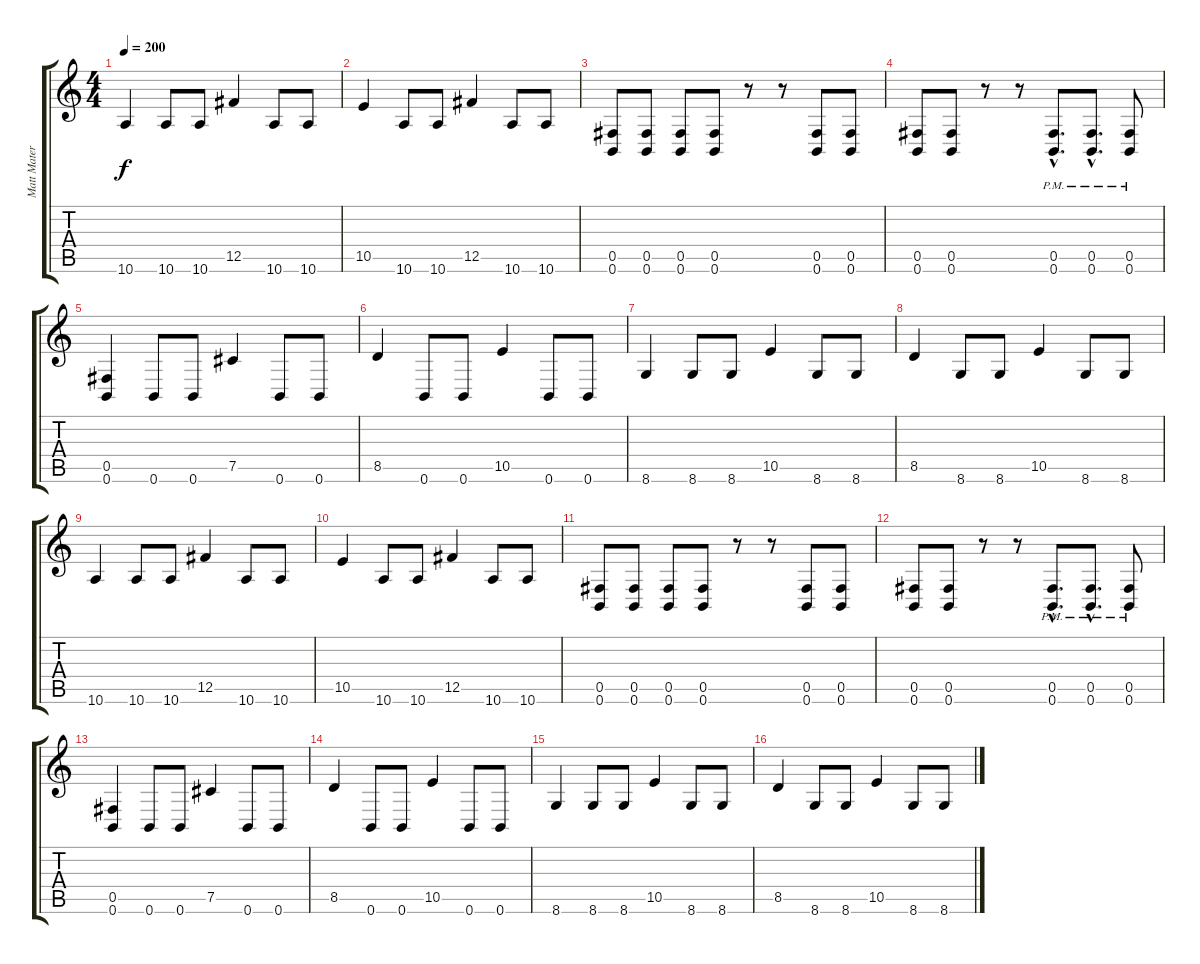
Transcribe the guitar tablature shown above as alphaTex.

\track ("Matt Matera" "Matt Mater") {instrument overdrivenguitar}
\staff {score tabs}
\tuning (Db4 Ab3 E3 B2 Gb2 B1) {hide}
\ts (4 4)
\tempo 200
\clef g2
\ks c
10.6.4{dy f} 10.6.8 10.6.8 12.5.4 10.6.8 10.6.8 |
10.5.4 10.6.8 10.6.8 12.5.4 10.6.8 10.6.8 |
(0.5 0.6).8 (0.5 0.6).8 (0.5 0.6).8 (0.5 0.6).8 r.8 r.8 (0.5 0.6).8 (0.5 0.6).8 |
(0.5 0.6).8 (0.5 0.6).8 r.8 r.8 (0.5{hac pm} 0.6{hac pm}).8{d} (0.5{hac pm} 0.6{hac pm}).8{d} (0.5{pm} 0.6{pm}).8 |
(0.5 0.6).4 0.6.8 0.6.8 7.5.4 0.6.8 0.6.8 |
8.5.4 0.6.8 0.6.8 10.5.4 0.6.8 0.6.8 |
8.6.4 8.6.8 8.6.8 10.5.4 8.6.8 8.6.8 |
8.5.4 8.6.8 8.6.8 10.5.4 8.6.8 8.6.8 |
10.6.4 10.6.8 10.6.8 12.5.4 10.6.8 10.6.8 |
10.5.4 10.6.8 10.6.8 12.5.4 10.6.8 10.6.8 |
(0.5 0.6).8 (0.5 0.6).8 (0.5 0.6).8 (0.5 0.6).8 r.8 r.8 (0.5 0.6).8 (0.5 0.6).8 |
(0.5 0.6).8 (0.5 0.6).8 r.8 r.8 (0.5{hac pm} 0.6{hac pm}).8{d} (0.5{hac pm} 0.6{hac pm}).8{d} (0.5{pm} 0.6{pm}).8 |
(0.5 0.6).4 0.6.8 0.6.8 7.5.4 0.6.8 0.6.8 |
8.5.4 0.6.8 0.6.8 10.5.4 0.6.8 0.6.8 |
8.6.4 8.6.8 8.6.8 10.5.4 8.6.8 8.6.8 |
8.5.4 8.6.8 8.6.8 10.5.4 8.6.8 8.6.8
